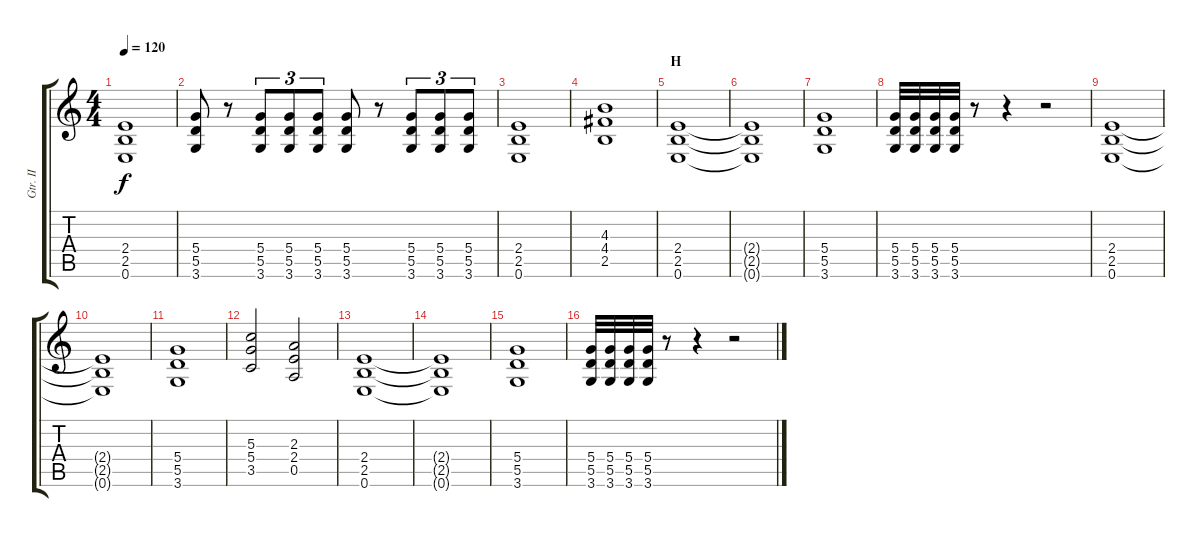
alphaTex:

\track ("Gtr. II" "Gtr. II") {instrument distortionguitar}
\staff {score tabs}
\tuning (E4 B3 G3 D3 A2 E2) {hide}
\ts (4 4)
\tempo 120
\clef g2
\ks c
(2.4 2.5 0.6).1{dy f} |
(5.4 5.5 3.6).8 r.8 (5.4 5.5 3.6).8{tu (3 2)} (5.4 5.5 3.6).8{tu (3 2)} (5.4 5.5 3.6).8{tu (3 2)} (5.4 5.5 3.6).8 r.8 (5.4 5.5 3.6).8{tu (3 2)} (5.4 5.5 3.6).8{tu (3 2)} (5.4 5.5 3.6).8{tu (3 2)} |
(2.4 2.5 0.6).1 |
(4.3 4.4 2.5).1 |
\section ("" "H")
(2.4 2.5 0.6).1 |
(2.4{t} 2.5{t} 0.6{t}).1 |
(5.4 5.5 3.6).1 |
(5.4 5.5 3.6).32 (5.4 5.5 3.6).32 (5.4 5.5 3.6).32 (5.4 5.5 3.6).32 r.8 r.4 r.2 |
(2.4 2.5 0.6).1 |
(2.4{t} 2.5{t} 0.6{t}).1 |
(5.4 5.5 3.6).1 |
(5.3 5.4 3.5).2 (2.3 2.4 0.5).2 |
(2.4 2.5 0.6).1 |
(2.4{t} 2.5{t} 0.6{t}).1 |
(5.4 5.5 3.6).1 |
(5.4 5.5 3.6).32 (5.4 5.5 3.6).32 (5.4 5.5 3.6).32 (5.4 5.5 3.6).32 r.8 r.4 r.2
